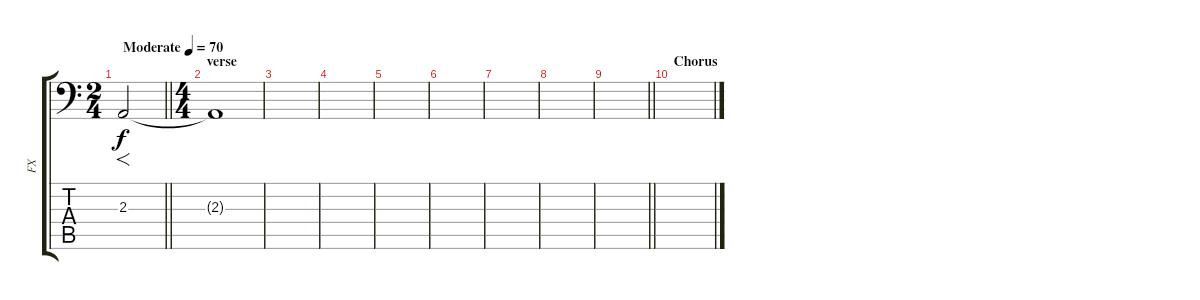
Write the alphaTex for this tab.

\track ("FX" "FX") {instrument birdtweet}
\staff {score tabs}
\tuning (E3 B2 G2 D2 A1 E1) {hide}
\ts (2 4)
\tempo (70 "Moderate")
\clef f4
\barLineRight lightlight
\ks c
2.3.2{f dy f instrument birdtweet} |
\ts (4 4)
\section ("" "verse")
2.3{t}.1 |
|
|
|
|
|
|
\barLineRight lightlight
|
\section ("" "Chorus")
